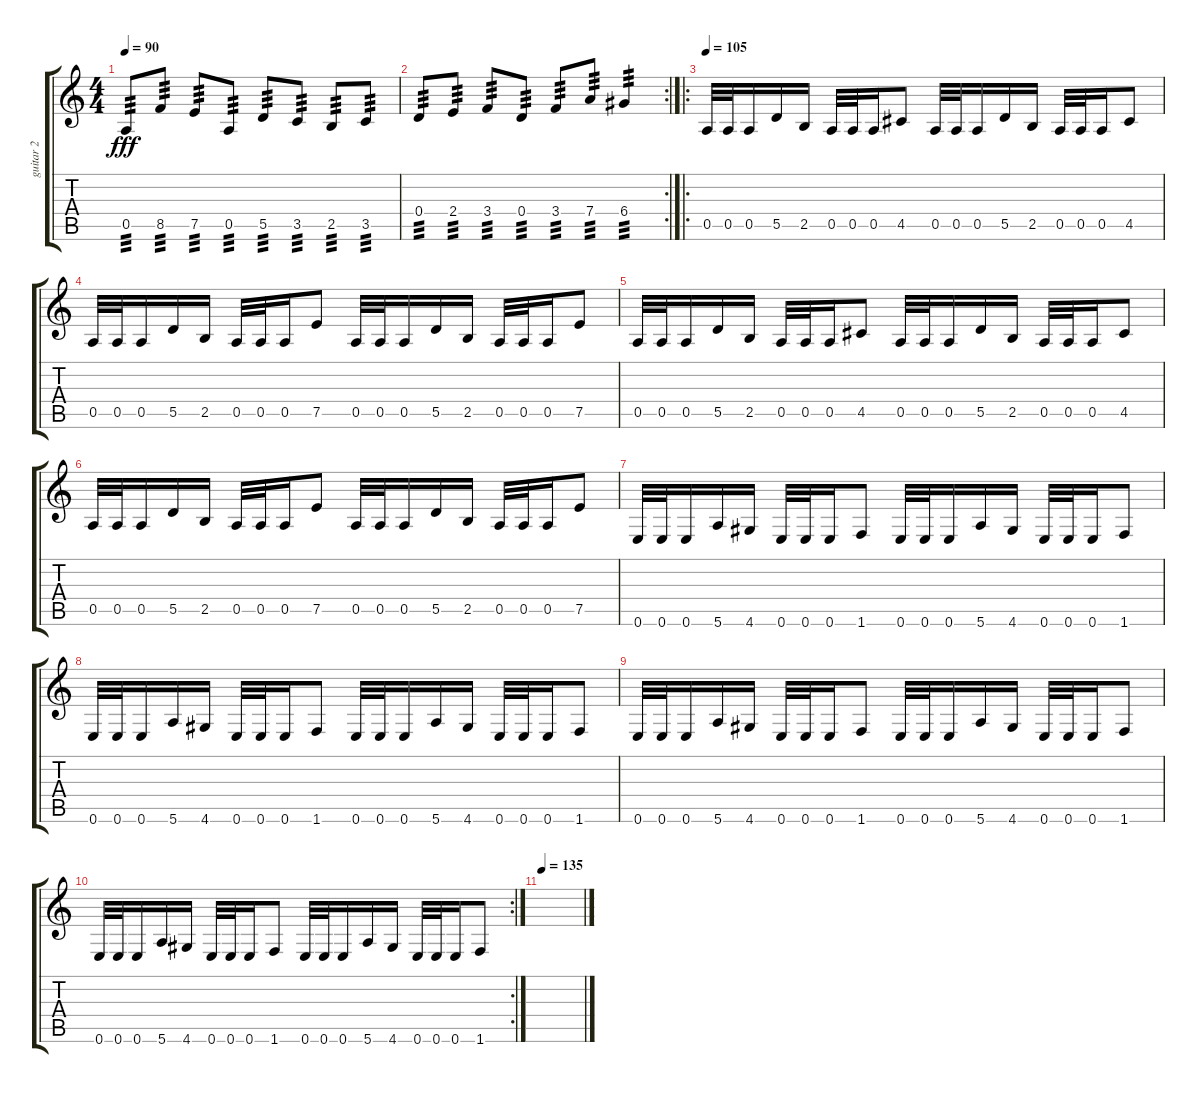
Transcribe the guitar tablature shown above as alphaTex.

\track ("guitar 2" "guitar 2") {instrument distortionguitar}
\staff {score tabs}
\tuning (E4 B3 G3 D3 A2 E2) {hide}
\ts (4 4)
\tempo 90
\clef g2
\ks c
0.5.8{tp 3 dy fff} 8.5.8{tp 3} 7.5.8{tp 3} 0.5.8{tp 3} 5.5.8{tp 3} 3.5.8{tp 3} 2.5.8{tp 3} 3.5.8{tp 3} |
\rc 2
0.4.8{tp 3} 2.4.8{tp 3} 3.4.8{tp 3} 0.4.8{tp 3} 3.4.8{tp 3} 7.4.8{tp 3} 6.4.4{tp 3} |
\ro
\tempo 105
0.5.32 0.5.32 0.5.16 5.5.16 2.5.16 0.5.32 0.5.32 0.5.16 4.5.8 0.5.32 0.5.32 0.5.16 5.5.16 2.5.16 0.5.32 0.5.32 0.5.16 4.5.8 |
0.5.32 0.5.32 0.5.16 5.5.16 2.5.16 0.5.32 0.5.32 0.5.16 7.5.8 0.5.32 0.5.32 0.5.16 5.5.16 2.5.16 0.5.32 0.5.32 0.5.16 7.5.8 |
0.5.32 0.5.32 0.5.16 5.5.16 2.5.16 0.5.32 0.5.32 0.5.16 4.5.8 0.5.32 0.5.32 0.5.16 5.5.16 2.5.16 0.5.32 0.5.32 0.5.16 4.5.8 |
0.5.32 0.5.32 0.5.16 5.5.16 2.5.16 0.5.32 0.5.32 0.5.16 7.5.8 0.5.32 0.5.32 0.5.16 5.5.16 2.5.16 0.5.32 0.5.32 0.5.16 7.5.8 |
0.6.32 0.6.32 0.6.16 5.6.16 4.6.16 0.6.32 0.6.32 0.6.16 1.6.8 0.6.32 0.6.32 0.6.16 5.6.16 4.6.16 0.6.32 0.6.32 0.6.16 1.6.8 |
0.6.32 0.6.32 0.6.16 5.6.16 4.6.16 0.6.32 0.6.32 0.6.16 1.6.8 0.6.32 0.6.32 0.6.16 5.6.16 4.6.16 0.6.32 0.6.32 0.6.16 1.6.8 |
0.6.32 0.6.32 0.6.16 5.6.16 4.6.16 0.6.32 0.6.32 0.6.16 1.6.8 0.6.32 0.6.32 0.6.16 5.6.16 4.6.16 0.6.32 0.6.32 0.6.16 1.6.8 |
\rc 2
0.6.32 0.6.32 0.6.16 5.6.16 4.6.16 0.6.32 0.6.32 0.6.16 1.6.8 0.6.32 0.6.32 0.6.16 5.6.16 4.6.16 0.6.32 0.6.32 0.6.16 1.6.8 |
\tempo 135
